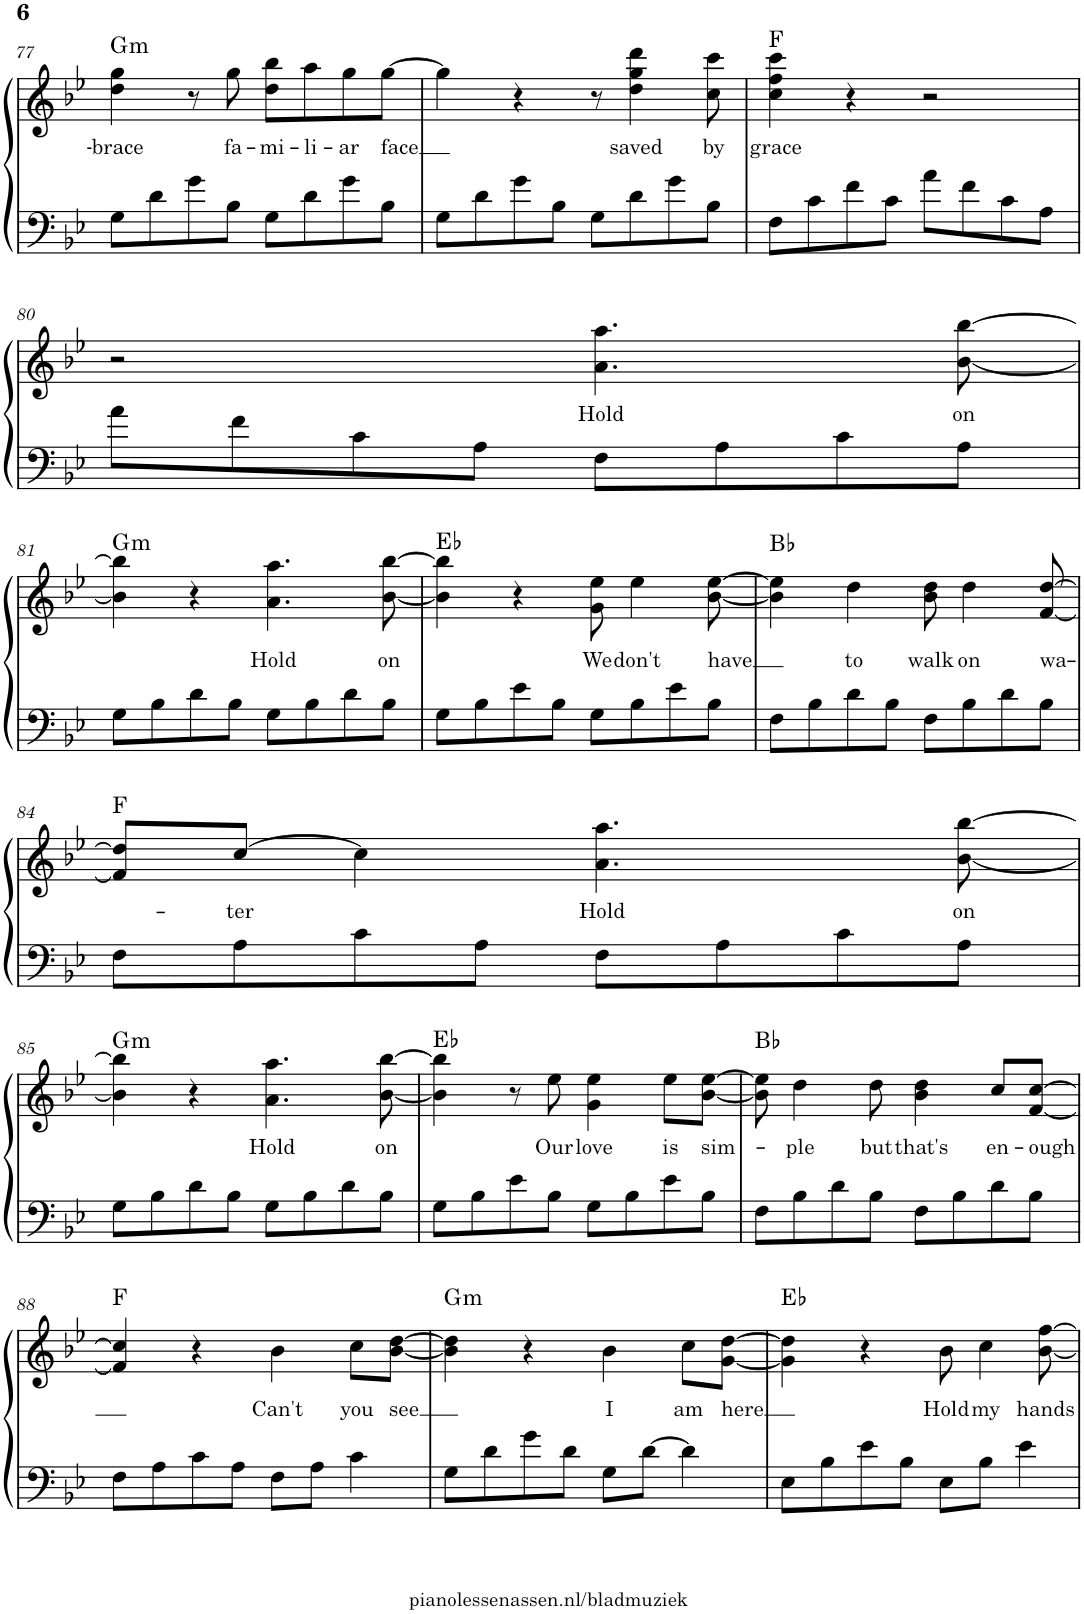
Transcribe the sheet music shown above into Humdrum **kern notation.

**kern	**kern	**text	**harte
*part1	*part1	*part1	*part1
*staff2	*staff1	*staff1	*
*I"Piano	*	*	*
*I'Pno.	*	*	*
!!LO:PB:g=z
*clefF4	*clefG2	*	*
*k[b-e-]	*k[b-e-]	*	*
*M4/4	*M4/4	*	*
=77	=77	=77	=77
!	!	!LO:LY:b	!LO:H:kt=m
8G\L	4dd\ 4gg\	-brace	G:min
8d\	.	.	.
8g\	8r	.	.
!	!	!LO:LY:b	!
8B-\J	8gg\	fa-	.
!	!	!LO:LY:b	!
8G\L	8dd\ 8bb-\L	-mi-	.
!	!	!LO:LY:b	!
8d\	8aa\	-li-	.
!	!	!LO:LY:b	!
8g\	8gg\	-ar	.
!	!	!LO:LY:b	!
8B-\J	[8gg\J	-face	.
=78	=78	=78	=78
8G\L	4gg\]	.	.
8d\	.	.	.
8g\	4r	.	.
8B-\J	.	.	.
8G\L	8r	.	.
!	!	!LO:LY:b	!
8d\	4dd\ 4gg\ 4ddd\	saved	.
8g\	.	.	.
!	!	!LO:LY:b	!
8B-\J	8cc\ 8ccc\	by	.
=79	=79	=79	=79
!	!	!LO:LY:b	!
8F\L	4cc\ 4ff\ 4ccc\	grace	F:maj
8c\	.	.	.
8f\	4r	.	.
8c\J	.	.	.
8a\L	2r	.	.
8f\	.	.	.
8c\	.	.	.
8A\J	.	.	.
!!LO:LB:g=z
=80	=80	=80	=80
8a\L	2r	.	.
8f\	.	.	.
8c\	.	.	.
8A\J	.	.	.
!	!	!LO:LY:b	!
8F\L	4.a\ 4.aa\	Hold	.
8A\	.	.	.
8c\	.	.	.
!	!	!LO:LY:b	!
8A\J	[8b-\ [8bb-\	on	.
!!LO:LB:g=z
=81	=81	=81	=81
!	!	!	!LO:H:kt=m
8G\L	4b-\] 4bb-\]	.	G:min
8B-\	.	.	.
8d\	4r	.	.
8B-\J	.	.	.
!	!	!LO:LY:b	!
8G\L	4.a\ 4.aa\	Hold	.
8B-\	.	.	.
8d\	.	.	.
!	!	!LO:LY:b	!
8B-\J	[8b-\ [8bb-\	on	.
=82	=82	=82	=82
8G\L	4b-\] 4bb-\]	.	Eb:maj
8B-\	.	.	.
8e-\	4r	.	.
8B-\J	.	.	.
!	!	!LO:LY:b	!
8G\L	8g\ 8ee-\	We	.
!	!	!LO:LY:b	!
8B-\	4ee-\	don't	.
8e-\	.	.	.
!	!	!LO:LY:b	!
8B-\J	[8b-\ [8ee-\	have	.
=83	=83	=83	=83
8F\L	4b-\] 4ee-\]	.	Bb:maj
8B-\	.	.	.
!	!	!LO:LY:b	!
8d\	4dd\	to	.
8B-\J	.	.	.
!	!	!LO:LY:b	!
8F\L	8b-\ 8dd\	walk	.
!	!	!LO:LY:b	!
8B-\	4dd\	on	.
8d\	.	.	.
!	!	!LO:LY:b	!
8B-\J	[8f/ [8dd/	wa-	.
!!LO:LB:g=z
=84	=84	=84	=84
8F\L	8f/] 8dd/]L	.	F:maj
!	!	!LO:LY:b	!
8A\	[8cc/J	-ter	.
8c\	4cc\]	.	.
8A\J	.	.	.
!	!	!LO:LY:b	!
8F\L	4.a\ 4.aa\	Hold	.
8A\	.	.	.
8c\	.	.	.
!	!	!LO:LY:b	!
8A\J	[8b-\ [8bb-\	on	.
!!LO:LB:g=z
=85	=85	=85	=85
!	!	!	!LO:H:kt=m
8G\L	4b-\] 4bb-\]	.	G:min
8B-\	.	.	.
8d\	4r	.	.
8B-\J	.	.	.
!	!	!LO:LY:b	!
8G\L	4.a\ 4.aa\	Hold	.
8B-\	.	.	.
8d\	.	.	.
!	!	!LO:LY:b	!
8B-\J	[8b-\ [8bb-\	on	.
=86	=86	=86	=86
8G\L	4b-\] 4bb-\]	.	Eb:maj
8B-\	.	.	.
8e-\	8r	.	.
!	!	!LO:LY:b	!
8B-\J	8ee-\	Our	.
!	!	!LO:LY:b	!
8G\L	4g\ 4ee-\	love	.
8B-\	.	.	.
!	!	!LO:LY:b	!
8e-\	8ee-\L	is	.
!	!	!LO:LY:b	!
8B-\J	[8b-\ [8ee-\J	sim-	.
=87	=87	=87	=87
8F\L	8b-\] 8ee-\]	.	Bb:maj
!	!	!LO:LY:b	!
8B-\	4dd\	-ple	.
8d\	.	.	.
!	!	!LO:LY:b	!
8B-\J	8dd\	but	.
!	!	!LO:LY:b	!
8F\L	4b-\ 4dd\	that's	.
8B-\	.	.	.
!	!	!LO:LY:b	!
8d\	8cc/L	en-	.
!	!	!LO:LY:b	!
8B-\J	[8f/ [8cc/J	-ough	.
!!LO:LB:g=z
=88	=88	=88	=88
8F\L	4f/] 4cc/]	.	F:maj
8A\	.	.	.
8c\	4r	.	.
8A\J	.	.	.
!	!	!LO:LY:b	!
8F\L	4b-\	Can't	.
8A\J	.	.	.
!	!	!LO:LY:b	!
4c\	8cc\L	you	.
!	!	!LO:LY:b	!
.	[8b-\ [8dd\J	see	.
=89	=89	=89	=89
!	!	!	!LO:H:kt=m
8G\L	4b-\] 4dd\]	.	G:min
8d\	.	.	.
8g\	4r	.	.
8d\J	.	.	.
!	!	!LO:LY:b	!
8G\L	4b-\	I	.
[8d\J	.	.	.
!	!	!LO:LY:b	!
4d\]	8cc\L	am	.
!	!	!LO:LY:b	!
.	[8g\ [8dd\J	here	.
=90	=90	=90	=90
8E-\L	4g\] 4dd\]	.	Eb:maj
8B-\	.	.	.
8e-\	4r	.	.
8B-\J	.	.	.
!	!	!LO:LY:b	!
8E-\L	8b-\	Hold	.
!	!	!LO:LY:b	!
8B-\J	4cc\	my	.
4e-\	.	.	.
!	!	!LO:LY:b	!
.	[8b-\ [8ff\	hands	.
=	=	=	=
*-	*-	*-	*-
